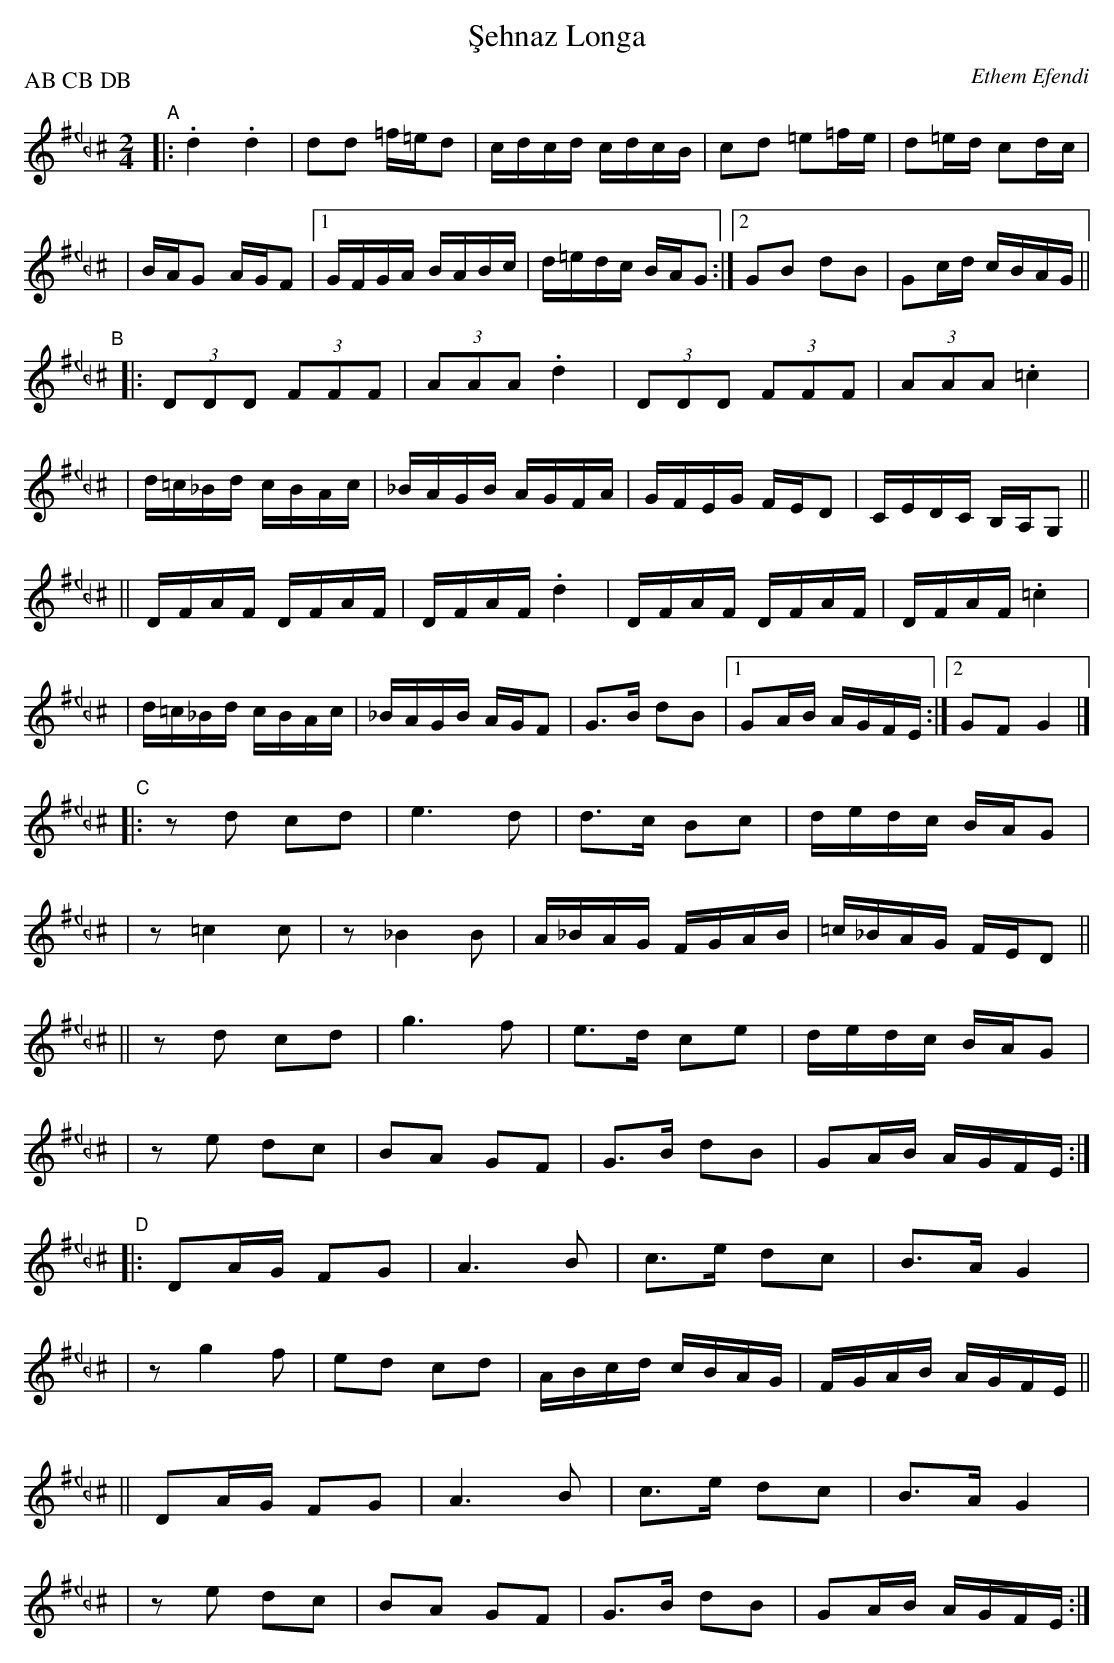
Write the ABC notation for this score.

X:1
T: \,Sehnaz Longa
C: Ethem Efendi
M: 2/4
L: 1/16
P: AB CB DB
K: G_/e_/B^f^c
"A"\
|: .d4 .d4 | d2d2 =f=ed2 | cdcd cdcB | c2d2 =e2=fe | d2=ed c2dc |
| BAG2 AGF2 |1 GFGA BABc | d=edc BAG2 :|2 G2B2 d2B2 | G2cd cBAG ||
"B"[|]!Segno!\
|: (3D2D2D2 (3F2F2F2 | (3A2A2A2 .d4 | (3D2D2D2 (3F2F2F2 | (3A2A2A2 .=c4 |
| d=c_Bd cBAc | _BAGB AGFA | GFEG FED2 | CEDC B,A,G,2 ||
|| DFAF DFAF | DFAF .d4 | DFAF DFAF | DFAF .=c4 |
| d=c_Bd cBAc | _BAGB AGF2 | G3B d2B2 |1 G2AB AGFE :|2 G2F2 G4 |]
"C"\
|: z2d2 c2d2 | e6 d2 | d3c B2c2 | dedc BAG2 |
| z2 =c4 c2 | z2 _B4 B2 | A_BAG FGAB | =c_BAG FED2 ||
|| z2d2 c2d2 | g6 f2 | e3d c2e2 | dedc BAG2 |
| z2e2 d2c2 | B2A2 G2F2 | G3B d2B2 | G2AB AGFE !Segno!:|
"D"\
|: D2AG F2G2 | A6 B2 | c3e d2c2 | B3A G4 |
| z2 g4 f2 | e2d2 c2d2 | ABcd cBAG | FGAB AGFE ||
|| D2AG F2G2 | A6 B2 | c3e d2c2 | B3A G4 |
| z2e2 d2c2 | B2A2 G2F2 | G3B d2B2 | G2AB AGFE !Segno!:|
